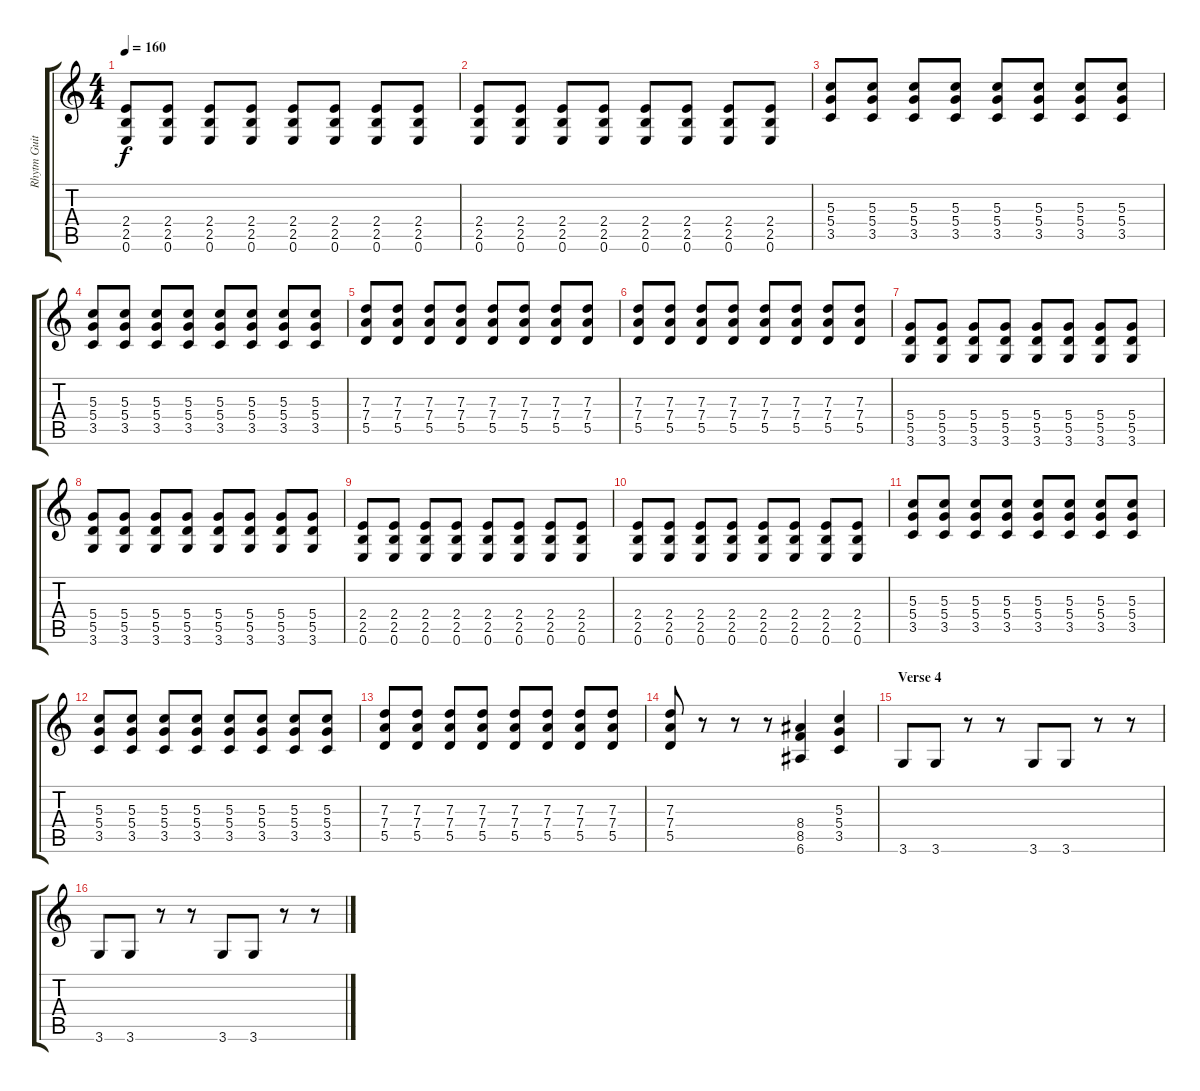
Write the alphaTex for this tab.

\track ("Rhytm Guitar" "Rhytm Guit") {instrument overdrivenguitar}
\staff {score tabs}
\tuning (E4 B3 G3 D3 A2 E2) {hide}
\ts (4 4)
\tempo 160
\clef g2
\ks c
(2.4 2.5 0.6).8{dy f} (2.4 2.5 0.6).8 (2.4 2.5 0.6).8 (2.4 2.5 0.6).8 (2.4 2.5 0.6).8 (2.4 2.5 0.6).8 (2.4 2.5 0.6).8 (2.4 2.5 0.6).8 |
(2.4 2.5 0.6).8 (2.4 2.5 0.6).8 (2.4 2.5 0.6).8 (2.4 2.5 0.6).8 (2.4 2.5 0.6).8 (2.4 2.5 0.6).8 (2.4 2.5 0.6).8 (2.4 2.5 0.6).8 |
(5.3 5.4 3.5).8 (5.3 5.4 3.5).8 (5.3 5.4 3.5).8 (5.3 5.4 3.5).8 (5.3 5.4 3.5).8 (5.3 5.4 3.5).8 (5.3 5.4 3.5).8 (5.3 5.4 3.5).8 |
(5.3 5.4 3.5).8 (5.3 5.4 3.5).8 (5.3 5.4 3.5).8 (5.3 5.4 3.5).8 (5.3 5.4 3.5).8 (5.3 5.4 3.5).8 (5.3 5.4 3.5).8 (5.3 5.4 3.5).8 |
(7.3 7.4 5.5).8 (7.3 7.4 5.5).8 (7.3 7.4 5.5).8 (7.3 7.4 5.5).8 (7.3 7.4 5.5).8 (7.3 7.4 5.5).8 (7.3 7.4 5.5).8 (7.3 7.4 5.5).8 |
(7.3 7.4 5.5).8 (7.3 7.4 5.5).8 (7.3 7.4 5.5).8 (7.3 7.4 5.5).8 (7.3 7.4 5.5).8 (7.3 7.4 5.5).8 (7.3 7.4 5.5).8 (7.3 7.4 5.5).8 |
(5.4 5.5 3.6).8 (5.4 5.5 3.6).8 (5.4 5.5 3.6).8 (5.4 5.5 3.6).8 (5.4 5.5 3.6).8 (5.4 5.5 3.6).8 (5.4 5.5 3.6).8 (5.4 5.5 3.6).8 |
(5.4 5.5 3.6).8 (5.4 5.5 3.6).8 (5.4 5.5 3.6).8 (5.4 5.5 3.6).8 (5.4 5.5 3.6).8 (5.4 5.5 3.6).8 (5.4 5.5 3.6).8 (5.4 5.5 3.6).8 |
(2.4 2.5 0.6).8 (2.4 2.5 0.6).8 (2.4 2.5 0.6).8 (2.4 2.5 0.6).8 (2.4 2.5 0.6).8 (2.4 2.5 0.6).8 (2.4 2.5 0.6).8 (2.4 2.5 0.6).8 |
(2.4 2.5 0.6).8 (2.4 2.5 0.6).8 (2.4 2.5 0.6).8 (2.4 2.5 0.6).8 (2.4 2.5 0.6).8 (2.4 2.5 0.6).8 (2.4 2.5 0.6).8 (2.4 2.5 0.6).8 |
(5.3 5.4 3.5).8 (5.3 5.4 3.5).8 (5.3 5.4 3.5).8 (5.3 5.4 3.5).8 (5.3 5.4 3.5).8 (5.3 5.4 3.5).8 (5.3 5.4 3.5).8 (5.3 5.4 3.5).8 |
(5.3 5.4 3.5).8 (5.3 5.4 3.5).8 (5.3 5.4 3.5).8 (5.3 5.4 3.5).8 (5.3 5.4 3.5).8 (5.3 5.4 3.5).8 (5.3 5.4 3.5).8 (5.3 5.4 3.5).8 |
(7.3 7.4 5.5).8 (7.3 7.4 5.5).8 (7.3 7.4 5.5).8 (7.3 7.4 5.5).8 (7.3 7.4 5.5).8 (7.3 7.4 5.5).8 (7.3 7.4 5.5).8 (7.3 7.4 5.5).8 |
(7.3 7.4 5.5).8 r.8 r.8 r.8 (8.4 8.5 6.6).4 (5.3 5.4 3.5).4 |
\section ("" "Verse 4")
3.6.8 3.6.8 r.8 r.8 3.6.8 3.6.8 r.8 r.8 |
3.6.8 3.6.8 r.8 r.8 3.6.8 3.6.8 r.8 r.8
